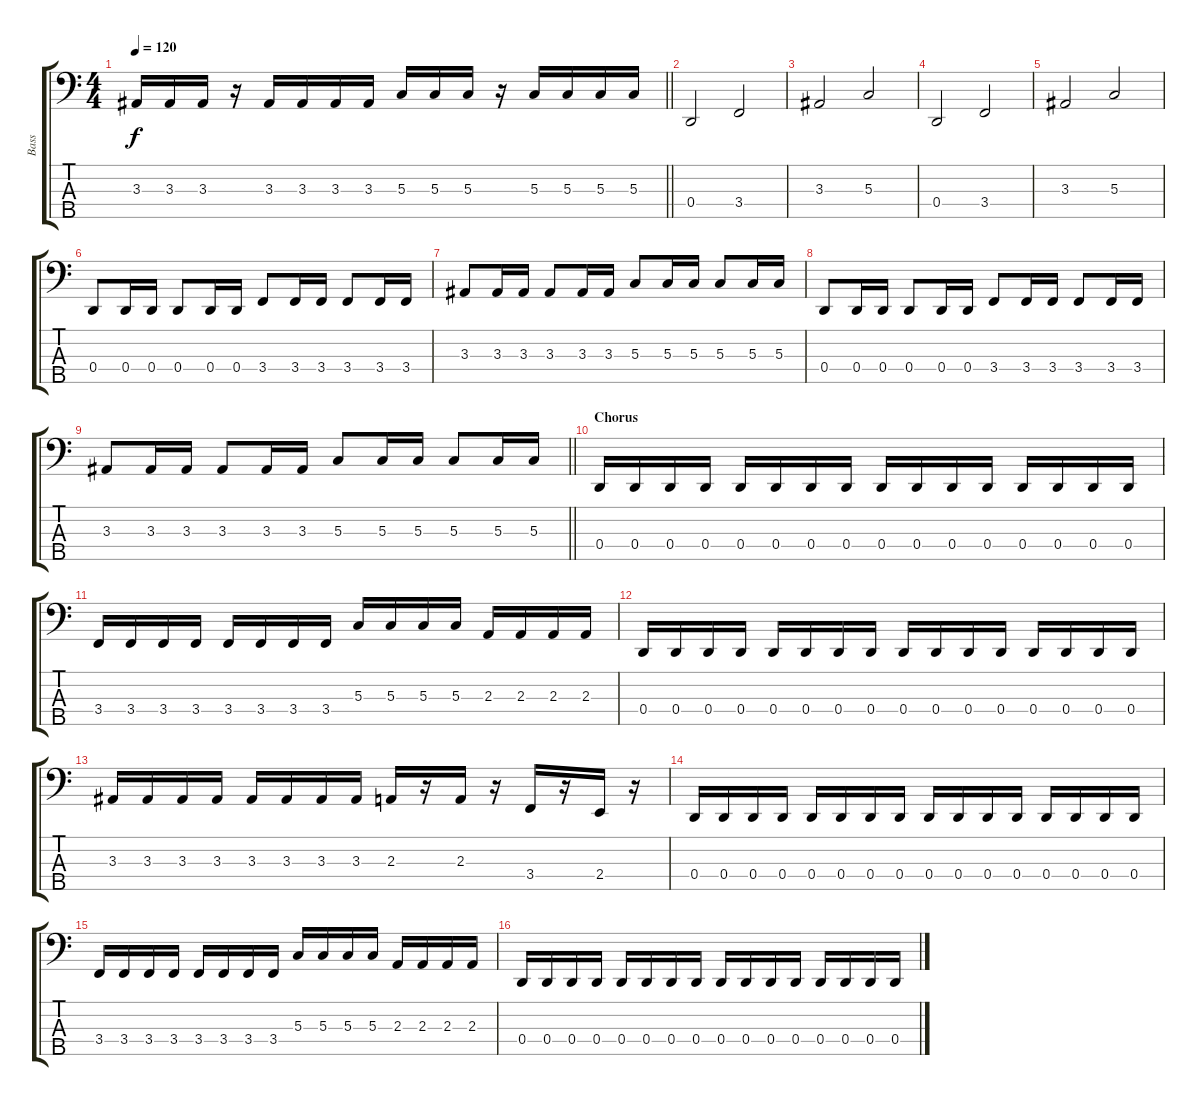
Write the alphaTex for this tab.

\track ("Bass" "Bass") {instrument electricbasspick}
\staff {score tabs}
\tuning (F2 C2 G1 D1 A0) {hide}
\ts (4 4)
\tempo 120
\clef f4
\barLineRight lightlight
\ks c
3.3.16{dy f} 3.3.16 3.3.16 r.16 3.3.16 3.3.16 3.3.16 3.3.16 5.3.16 5.3.16 5.3.16 r.16 5.3.16 5.3.16 5.3.16 5.3.16 |
\section ("" "")
0.4.2 3.4.2 |
3.3.2 5.3.2 |
0.4.2 3.4.2 |
3.3.2 5.3.2 |
0.4.8 0.4.16 0.4.16 0.4.8 0.4.16 0.4.16 3.4.8 3.4.16 3.4.16 3.4.8 3.4.16 3.4.16 |
3.3.8 3.3.16 3.3.16 3.3.8 3.3.16 3.3.16 5.3.8 5.3.16 5.3.16 5.3.8 5.3.16 5.3.16 |
0.4.8 0.4.16 0.4.16 0.4.8 0.4.16 0.4.16 3.4.8 3.4.16 3.4.16 3.4.8 3.4.16 3.4.16 |
\barLineRight lightlight
3.3.8 3.3.16 3.3.16 3.3.8 3.3.16 3.3.16 5.3.8 5.3.16 5.3.16 5.3.8 5.3.16 5.3.16 |
\section ("" "Chorus")
0.4.16 0.4.16 0.4.16 0.4.16 0.4.16 0.4.16 0.4.16 0.4.16 0.4.16 0.4.16 0.4.16 0.4.16 0.4.16 0.4.16 0.4.16 0.4.16 |
3.4.16 3.4.16 3.4.16 3.4.16 3.4.16 3.4.16 3.4.16 3.4.16 5.3.16 5.3.16 5.3.16 5.3.16 2.3.16 2.3.16 2.3.16 2.3.16 |
0.4.16 0.4.16 0.4.16 0.4.16 0.4.16 0.4.16 0.4.16 0.4.16 0.4.16 0.4.16 0.4.16 0.4.16 0.4.16 0.4.16 0.4.16 0.4.16 |
3.3.16 3.3.16 3.3.16 3.3.16 3.3.16 3.3.16 3.3.16 3.3.16 2.3.16 r.16 2.3.16 r.16 3.4.16 r.16 2.4.16 r.16 |
0.4.16 0.4.16 0.4.16 0.4.16 0.4.16 0.4.16 0.4.16 0.4.16 0.4.16 0.4.16 0.4.16 0.4.16 0.4.16 0.4.16 0.4.16 0.4.16 |
3.4.16 3.4.16 3.4.16 3.4.16 3.4.16 3.4.16 3.4.16 3.4.16 5.3.16 5.3.16 5.3.16 5.3.16 2.3.16 2.3.16 2.3.16 2.3.16 |
0.4.16 0.4.16 0.4.16 0.4.16 0.4.16 0.4.16 0.4.16 0.4.16 0.4.16 0.4.16 0.4.16 0.4.16 0.4.16 0.4.16 0.4.16 0.4.16
